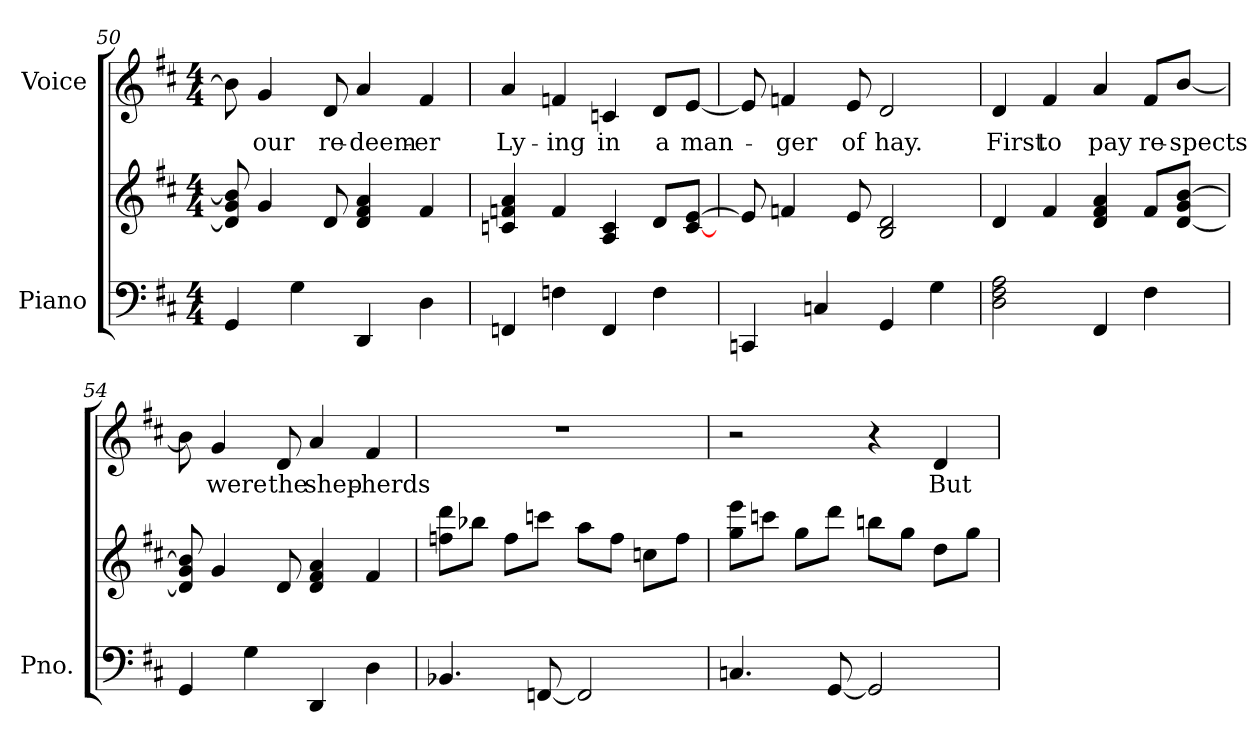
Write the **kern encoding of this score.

**kern	**kern	**kern	**text
*part2	*part2	*part1	*part1
*staff3	*staff2	*staff1	*staff1
*I"Piano	*	*I"Voice	*
*I'Pno.	*	*	*
*clefF4	*clefG2	*clefG2	*
*k[f#c#]	*k[f#c#]	*k[f#c#]	*
*D:	*D:	*D:	*
*M4/4	*M4/4	*M4/4	*
=50	=50	=50	=50
4GGi/	8di/] 8gi 8bi]	8bi\]	.
!	!	!	!LO:LY:b:color=#000000
.	4gi/	4gi/	our
4Gi\	.	.	.
!	!	!	!LO:LY:b:color=#000000
.	8di/	8di/	re-
!	!	!	!LO:LY:b:color=#000000
4DDi/	4di/ 4f#i 4ai	4ai/	-deem-
!	!	!	!LO:LY:b:color=#000000
4Di\	4f#i/	4f#i/	-er
!!LO:LB:g=z
=51	=51	=51	=51
!	!	!	!LO:LY:b:color=#000000
4FFni/	4cni/ 4fni 4ai	4ai/	Ly-
!	!	!	!LO:LY:b:color=#000000
4Fni\	4fi/	4fni/	-ing
!	!	!	!LO:LY:b:color=#000000
4FFi/	4Ai/ 4ci	4cni/	in
!	!	!	!LO:LY:b:color=#000000
4Fi\	8di/L	8di/L	a
!	!	!	!LO:LY:b:color=#000000
.	[8ci/ [8ei/J	[8ei/J	man-
=52	=52	=52	=52
4CCni/	8ei/]	8ei/]	.
!	!	!	!LO:LY:b:color=#000000
.	4fni/	4fni/	-ger
4Cni/	.	.	.
!	!	!	!LO:LY:b:color=#000000
.	8ei/	8ei/	of
!	!	!	!LO:LY:b:color=#000000
4GGi/	2Bi/ 2di	2di/	hay.
4Gi\	.	.	.
=53	=53	=53	=53
!	!	!	!LO:LY:b:color=#000000
2Di\ 2F#i 2Ai	4di/	4di/	First
!	!	!	!LO:LY:b:color=#000000
.	4f#i/	4f#i/	to
!	!	!	!LO:LY:b:color=#000000
4FF#i/	4di/ 4f#i 4ai	4ai/	pay
!	!	!	!LO:LY:b:color=#000000
4F#i\	8f#i/L	8f#i/L	re-
!	!	!	!LO:LY:b:color=#000000
.	[8di/ 8gi/ [8bi/J	[8bi/J	-spects
!!LO:PB:g=z
=54	=54	=54	=54
4GGi/	8di/] 8gi 8bi]	8bi\]	.
!	!	!	!LO:LY:b:color=#000000
.	4gi/	4gi/	were
4Gi\	.	.	.
!	!	!	!LO:LY:b:color=#000000
.	8di/	8di/	the
!	!	!	!LO:LY:b:color=#000000
4DDi/	4di/ 4f#i 4ai	4ai/	shep-
!	!	!	!LO:LY:b:color=#000000
4Di\	4f#i/	4f#i/	-herds
=55	=55	=55	=55
4.BB-Xi/	8ffni\ 8dddi\L	1r	.
.	8bb-Xi\J	.	.
.	8ffi\L	.	.
[8FFni/	8cccni\J	.	.
2FFi/]	8aai\L	.	.
.	8ffi\J	.	.
.	8ccni\L	.	.
.	8ffi\J	.	.
=56	=56	=56	=56
4.Cni/	8ggi\ 8eeei\L	2r	.
.	8cccni\J	.	.
.	8ggi\L	.	.
[8GGi/	8dddi\J	.	.
2GGi/]	8bbni\L	4r	.
.	8ggi\J	.	.
!	!	!	!LO:LY:b:color=#000000
.	8ddi\L	4di/	But
.	8ggi\J	.	.
=	=	=	=
*-	*-	*-	*-
